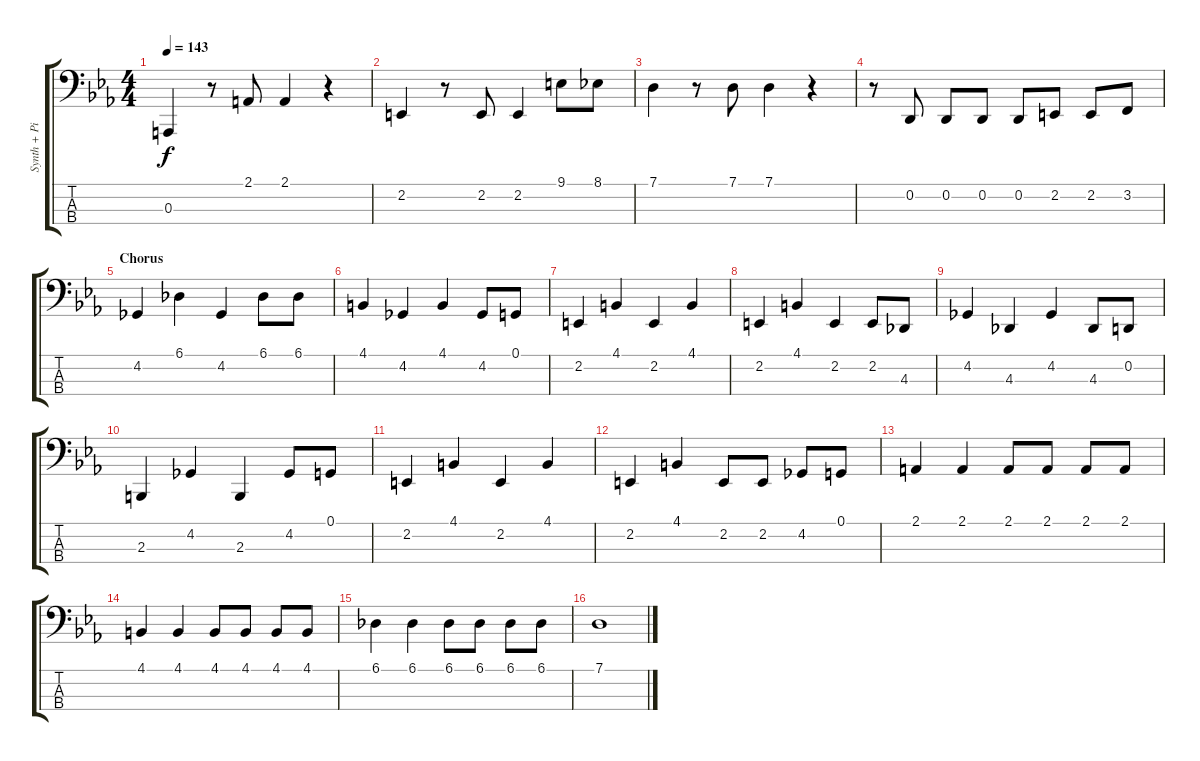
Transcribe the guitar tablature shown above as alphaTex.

\track ("Synth + Piano LH - Elton John" "Synth + Pi") {instrument acousticgrandpiano}
\staff {score tabs}
\tuning (G2 D2 A1 E1) {hide}
\ts (4 4)
\tempo 143
\clef f4
\ks cminor
0.3.4{dy f} r.8 2.1.8 2.1.4 r.4 |
2.2.4 r.8 2.2.8 2.2.4 9.1.8 8.1.8 |
7.1.4 r.8 7.1.8 7.1.4 r.4 |
r.8 0.2.8 0.2.8 0.2.8 0.2.8 2.2.8 2.2.8 3.2.8 |
\section ("" "Chorus")
4.2.4 6.1.4 4.2.4 6.1.8 6.1.8 |
4.1.4 4.2.4 4.1.4 4.2.8 0.1.8 |
2.2.4 4.1.4 2.2.4 4.1.4 |
2.2.4 4.1.4 2.2.4 2.2.8 4.3.8 |
4.2.4 4.3.4 4.2.4 4.3.8 0.2.8 |
2.3.4 4.2.4 2.3.4 4.2.8 0.1.8 |
2.2.4 4.1.4 2.2.4 4.1.4 |
2.2.4 4.1.4 2.2.8 2.2.8 4.2.8 0.1.8 |
2.1.4 2.1.4 2.1.8 2.1.8 2.1.8 2.1.8 |
4.1.4 4.1.4 4.1.8 4.1.8 4.1.8 4.1.8 |
6.1.4 6.1.4 6.1.8 6.1.8 6.1.8 6.1.8 |
7.1.1
